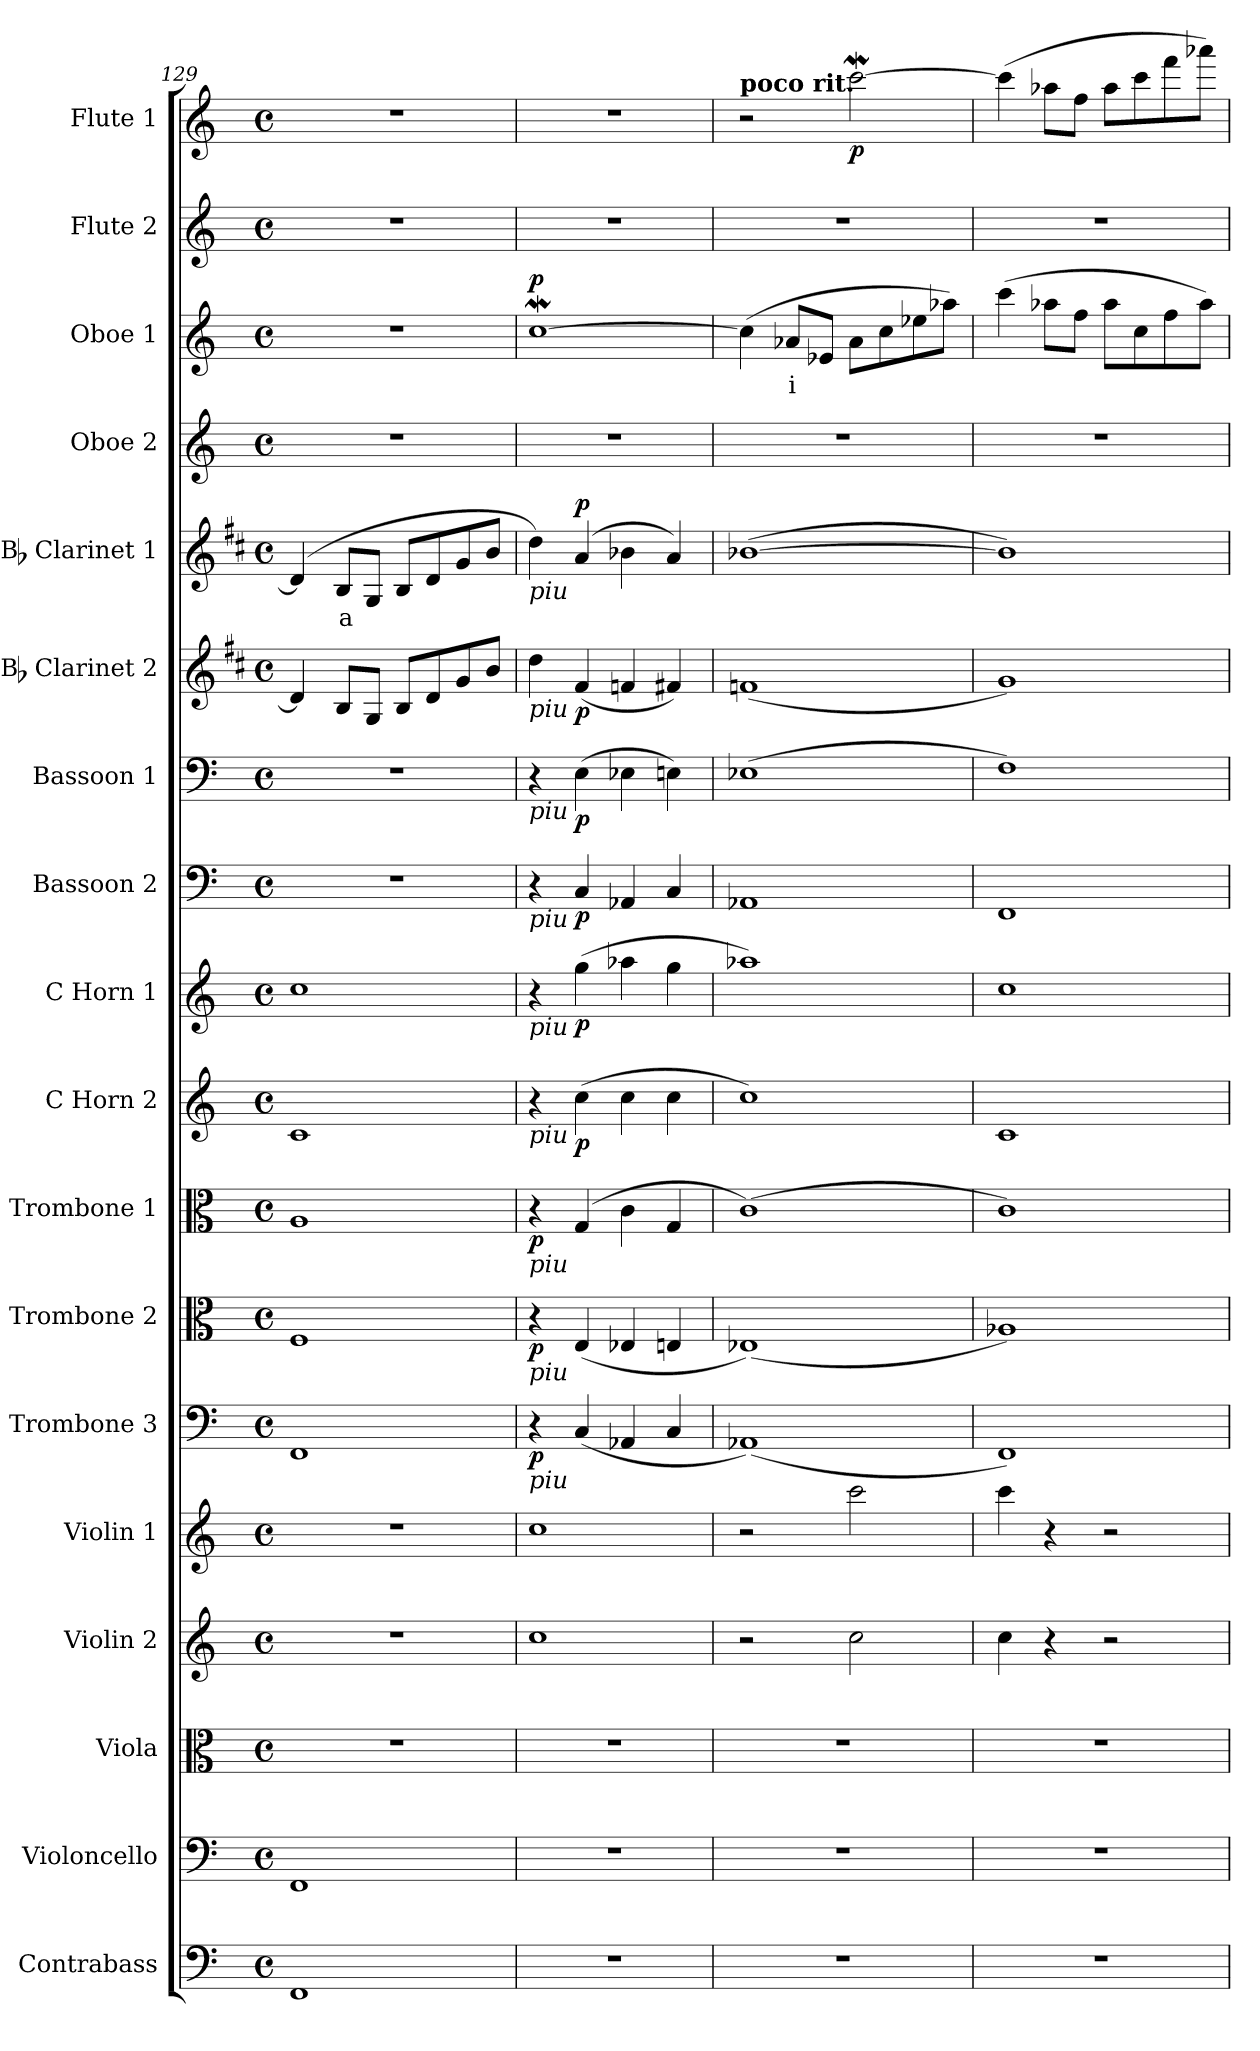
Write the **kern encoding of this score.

**kern	**kern	**kern	**kern	**kern	**kern	**dynam	**kern	**dynam	**kern	**dynam	**kern	**dynam	**kern	**dynam	**kern	**dynam	**kern	**dynam	**kern	**dynam	**kern	**text	**dynam	**kern	**kern	**text	**dynam	**kern	**kern	**dynam
*part18	*part17	*part16	*part15	*part14	*part13	*part13	*part12	*part12	*part11	*part11	*part10	*part10	*part9	*part9	*part8	*part8	*part7	*part7	*part6	*part6	*part5	*part5	*part5	*part4	*part3	*part3	*part3	*part2	*part1	*part1
*staff18	*staff17	*staff16	*staff15	*staff14	*staff13	*staff13	*staff12	*staff12	*staff11	*staff11	*staff10	*staff10	*staff9	*staff9	*staff8	*staff8	*staff7	*staff7	*staff6	*staff6	*staff5	*staff5	*staff5	*staff4	*staff3	*staff3	*staff3	*staff2	*staff1	*staff1
*I"Contrabass	*I"Violoncello	*I"Viola	*I"Violin 2	*I"Violin 1	*I"Trombone 3	*	*I"Trombone 2	*	*I"Trombone 1	*	*I"C Horn 2	*	*I"C Horn 1	*	*I"Bassoon 2	*	*I"Bassoon 1	*	*I"Bb Clarinet 2	*	*I"Bb Clarinet 1	*	*	*I"Oboe 2	*I"Oboe 1	*	*	*I"Flute 2	*I"Flute 1	*
*I'Cb	*I'Vc	*I'Vla	*I'Vln 2	*I'Vln 1	*I'Trb 3	*	*I'Trb 2	*	*I'Trb 1	*	*I'Hn 2	*	*I'Hn 1	*	*I'Bsn 2	*	*I'Bsn 1	*	*I'Cl 2	*	*I'Cl 1	*	*	*I'Ob 2	*I'Ob 1	*	*	*I'Fl 2	*I'Fl 1	*
*clefF4	*clefF4	*clefC3	*clefG2	*clefG2	*clefF4	*	*clefC3	*	*clefC3	*	*clefG2	*	*clefG2	*	*clefF4	*	*clefF4	*	*clefG2	*	*clefG2	*	*	*clefG2	*clefG2	*	*	*clefG2	*clefG2	*
*ITrd7c12	*	*	*	*	*	*	*	*	*	*	*ITrd7c12	*	*ITrd7c12	*	*	*	*	*	*ITrd1c2	*	*ITrd1c2	*	*	*	*	*	*	*	*	*
*k[]	*k[]	*k[]	*k[]	*k[]	*k[]	*	*k[]	*	*k[]	*	*k[]	*	*k[]	*	*k[]	*	*k[]	*	*k[]	*	*k[]	*	*	*k[]	*k[]	*	*	*k[]	*k[]	*
*M4/4	*M4/4	*M4/4	*M4/4	*M4/4	*M4/4	*	*M4/4	*	*M4/4	*	*M4/4	*	*M4/4	*	*M4/4	*	*M4/4	*	*M4/4	*	*M4/4	*	*	*M4/4	*M4/4	*	*	*M4/4	*M4/4	*
*met(c)	*met(c)	*met(c)	*met(c)	*met(c)	*met(c)	*	*met(c)	*	*met(c)	*	*met(c)	*	*met(c)	*	*met(c)	*	*met(c)	*	*met(c)	*	*met(c)	*	*	*met(c)	*met(c)	*	*	*met(c)	*met(c)	*
=129	=129	=129	=129	=129	=129	=129	=129	=129	=129	=129	=129	=129	=129	=129	=129	=129	=129	=129	=129	=129	=129	=129	=129	=129	=129	=129	=129	=129	=129	=129
1FFF	1FF	1r	1r	1r	1FF	.	1F	.	1A	.	1C	.	1c	.	1r	.	1r	.	4c/]	.	(4c/]	.	.	1r	1r	.	.	1r	1r	.
!	!	!	!	!	!	!	!	!	!	!	!	!	!	!	!	!	!	!	!	!	!	!LO:LY:b:color=#FF0000	!	!	!	!	!	!	!	!
.	.	.	.	.	.	.	.	.	.	.	.	.	.	.	.	.	.	.	8A/L	.	8A/L	a	.	.	.	.	.	.	.	.
.	.	.	.	.	.	.	.	.	.	.	.	.	.	.	.	.	.	.	8F/J	.	8F/J	.	.	.	.	.	.	.	.	.
.	.	.	.	.	.	.	.	.	.	.	.	.	.	.	.	.	.	.	8A/L	.	8A/L	.	.	.	.	.	.	.	.	.
.	.	.	.	.	.	.	.	.	.	.	.	.	.	.	.	.	.	.	8c/	.	8c/	.	.	.	.	.	.	.	.	.
.	.	.	.	.	.	.	.	.	.	.	.	.	.	.	.	.	.	.	8f/	.	8f/	.	.	.	.	.	.	.	.	.
.	.	.	.	.	.	.	.	.	.	.	.	.	.	.	.	.	.	.	8a/J	.	8a/J	.	.	.	.	.	.	.	.	.
=130	=130	=130	=130	=130	=130	=130	=130	=130	=130	=130	=130	=130	=130	=130	=130	=130	=130	=130	=130	=130	=130	=130	=130	=130	=130	=130	=130	=130	=130	=130
!	!	!	!	!	!	!	!	!	!	!	!	!	!	!	!	!	!	!	!	!	!LO:TX:b:i:t=piu	!	!	!	!	!	!	!	!	!
!	!	!	!	!	!	!	!	!	!	!	!	!	!	!	!	!	!	!	!LO:TX:b:i:t=piu	!	!	!	!	!	!	!	!	!	!	!
!	!	!	!	!	!	!	!	!	!	!	!	!	!	!	!	!	!LO:TX:b:i:t=piu	!	!	!	!	!	!	!	!	!	!	!	!	!
!	!	!	!	!	!	!	!	!	!	!	!	!	!	!	!LO:TX:b:i:t=piu	!	!	!	!	!	!	!	!	!	!	!	!	!	!	!
!	!	!	!	!	!	!	!	!	!	!	!	!	!LO:TX:b:i:t=piu	!	!	!	!	!	!	!	!	!	!	!	!	!	!	!	!	!
!	!	!	!	!	!	!	!	!	!	!	!LO:TX:b:i:t=piu	!	!	!	!	!	!	!	!	!	!	!	!	!	!	!	!	!	!	!
!	!	!	!	!	!	!	!	!	!LO:TX:b:i:t=piu	!	!	!	!	!	!	!	!	!	!	!	!	!	!	!	!	!	!	!	!	!
!	!	!	!	!	!	!	!LO:TX:b:i:t=piu	!	!	!	!	!	!	!	!	!	!	!	!	!	!	!	!	!	!	!	!	!	!	!
!	!	!	!	!	!LO:TX:b:i:t=piu	!	!	!	!	!	!	!	!	!	!	!	!	!	!	!	!	!	!	!	!	!	!	!	!	!
!	!	!	!	!	!	!LO:DY:b	!	!LO:DY:b	!	!LO:DY:b	!	!	!	!	!	!	!	!	!	!	!	!	!	!	!	!	!LO:DY:b	!	!	!
1r	1r	1r	1cc	1cc	4r	p	4r	p	4r	p	4r	.	4r	.	4r	.	4r	.	4cc\	.	4cc\)	.	.	1r	[1ccw	.	p	1r	1r	.
!	!	!	!	!	!	!	!	!	!	!	!	!LO:DY:b	!	!LO:DY:b	!	!LO:DY:b	!	!LO:DY:b	!	!LO:DY:b	!	!	!LO:DY:b	!	!	!	!	!	!	!
.	.	.	.	.	(4C/	.	(4E/	.	(4G/	.	(4c\	p	(4g\	p	4C/	p	(4E\	p	(4e/	p	(4g/	.	p	.	.	.	.	.	.	.
.	.	.	.	.	4AA-X/	.	4E-X/	.	4c\	.	4c\	.	4a-X\	.	4AA-X/	.	4E-X\	.	4e-X/	.	4a-X\	.	.	.	.	.	.	.	.	.
.	.	.	.	.	4C/	.	4En/	.	4G/	.	4c\	.	4g\	.	4C/	.	4En\)	.	4en/)	.	4g/)	.	.	.	.	.	.	.	.	.
!!LO:PB:g=z
=131	=131	=131	=131	=131	=131	=131	=131	=131	=131	=131	=131	=131	=131	=131	=131	=131	=131	=131	=131	=131	=131	=131	=131	=131	=131	=131	=131	=131	=131	=131
!	!	!	!	!	!	!	!	!	!	!	!	!	!	!	!	!	!	!	!	!	!	!	!	!	!	!	!	!	!LO:TX:a:B:t=poco rit.	!
1r	1r	1r	2r	2r	(1AA-X)	.	(1E-X)	.	(1c)	.	1c)	.	1a-X)	.	1AA-X	.	(1E-X	.	(1e-X	.	([1a-X	.	.	1r	(4cc\]	.	.	1r	2r	.
!	!	!	!	!	!	!	!	!	!	!	!	!	!	!	!	!	!	!	!	!	!	!	!	!	!	!LO:LY:b:color=#FF0000	!	!	!	!
.	.	.	.	.	.	.	.	.	.	.	.	.	.	.	.	.	.	.	.	.	.	.	.	.	8a-X/L	i	.	.	.	.
.	.	.	.	.	.	.	.	.	.	.	.	.	.	.	.	.	.	.	.	.	.	.	.	.	8e-X/J	.	.	.	.	.
!	!	!	!	!	!	!	!	!	!	!	!	!	!	!	!	!	!	!	!	!	!	!	!	!	!	!	!	!	!	!LO:DY:b
.	.	.	2cc\	2ccc\	.	.	.	.	.	.	.	.	.	.	.	.	.	.	.	.	.	.	.	.	8a-\L	.	.	.	[2cccw\	p
.	.	.	.	.	.	.	.	.	.	.	.	.	.	.	.	.	.	.	.	.	.	.	.	.	8cc\	.	.	.	.	.
.	.	.	.	.	.	.	.	.	.	.	.	.	.	.	.	.	.	.	.	.	.	.	.	.	8ee-X\	.	.	.	.	.
.	.	.	.	.	.	.	.	.	.	.	.	.	.	.	.	.	.	.	.	.	.	.	.	.	8aa-X\J)	.	.	.	.	.
=132	=132	=132	=132	=132	=132	=132	=132	=132	=132	=132	=132	=132	=132	=132	=132	=132	=132	=132	=132	=132	=132	=132	=132	=132	=132	=132	=132	=132	=132	=132
1r	1r	1r	4cc\	4ccc\	1FF)	.	1A-X)	.	1c)	.	1C	.	1c	.	1FF	.	1F)	.	1f)	.	1a-])	.	.	1r	(4ccc\	.	.	1r	(4ccc\]	.
.	.	.	4r	4r	.	.	.	.	.	.	.	.	.	.	.	.	.	.	.	.	.	.	.	.	8aa-X\L	.	.	.	8aa-X\L	.
.	.	.	.	.	.	.	.	.	.	.	.	.	.	.	.	.	.	.	.	.	.	.	.	.	8ff\J	.	.	.	8ff\J	.
.	.	.	2r	2r	.	.	.	.	.	.	.	.	.	.	.	.	.	.	.	.	.	.	.	.	8aa-\L	.	.	.	8aa-\L	.
.	.	.	.	.	.	.	.	.	.	.	.	.	.	.	.	.	.	.	.	.	.	.	.	.	8cc\	.	.	.	8ccc\	.
.	.	.	.	.	.	.	.	.	.	.	.	.	.	.	.	.	.	.	.	.	.	.	.	.	8ff\	.	.	.	8fff\	.
.	.	.	.	.	.	.	.	.	.	.	.	.	.	.	.	.	.	.	.	.	.	.	.	.	8aa-\J)	.	.	.	8aaa-X\J)	.
=	=	=	=	=	=	=	=	=	=	=	=	=	=	=	=	=	=	=	=	=	=	=	=	=	=	=	=	=	=	=
*-	*-	*-	*-	*-	*-	*-	*-	*-	*-	*-	*-	*-	*-	*-	*-	*-	*-	*-	*-	*-	*-	*-	*-	*-	*-	*-	*-	*-	*-	*-
